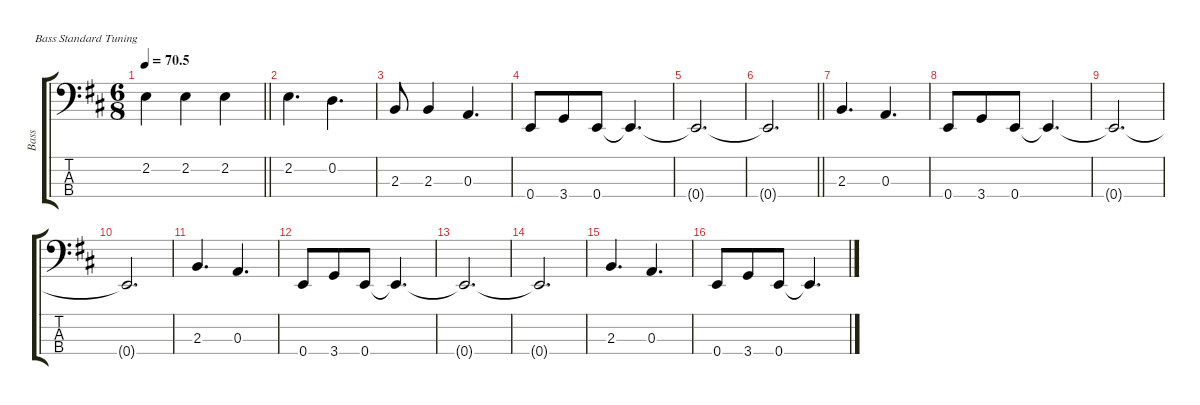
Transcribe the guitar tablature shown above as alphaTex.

\defaultSystemsLayout 4
\hideDynamics
\bracketExtendMode groupsimilarinstruments
\firstSystemTrackNameMode fullname
\otherSystemsTrackNameOrientation horizontal
\track ("Bass" "bass") {defaultSystemsLayout 8 instrument electricbassfinger}
\staff {score tabs}
\tuning (G2 D2 A1 E1)
\ts (6 8)
\tempo
70.5
\accidentals auto
\clef f4
\ottava regular
\simile none
\barLineRight lightlight
\ks bminor
2.2.4{dy ff} 2.2.4 2.2.4 |
2.2.4{d} 0.2.4{d} |
2.3.8 2.3.4 0.3.4{d} |
0.4.8 3.4.8 0.4.8 0.4{t}.4{d} |
0.4{t}.2{d} |
\barLineRight lightlight
0.4{t}.2{d} |
2.3.4{d} 0.3.4{d} |
0.4.8 3.4.8 0.4.8 0.4{t}.4{d} |
0.4{t}.2{d} |
0.4{t}.2{d} |
2.3.4{d} 0.3.4{d} |
0.4.8 3.4.8 0.4.8 0.4{t}.4{d} |
0.4{t}.2{d} |
0.4{t}.2{d} |
2.3.4{d} 0.3.4{d} |
0.4.8 3.4.8 0.4.8 0.4{t}.4{d}
